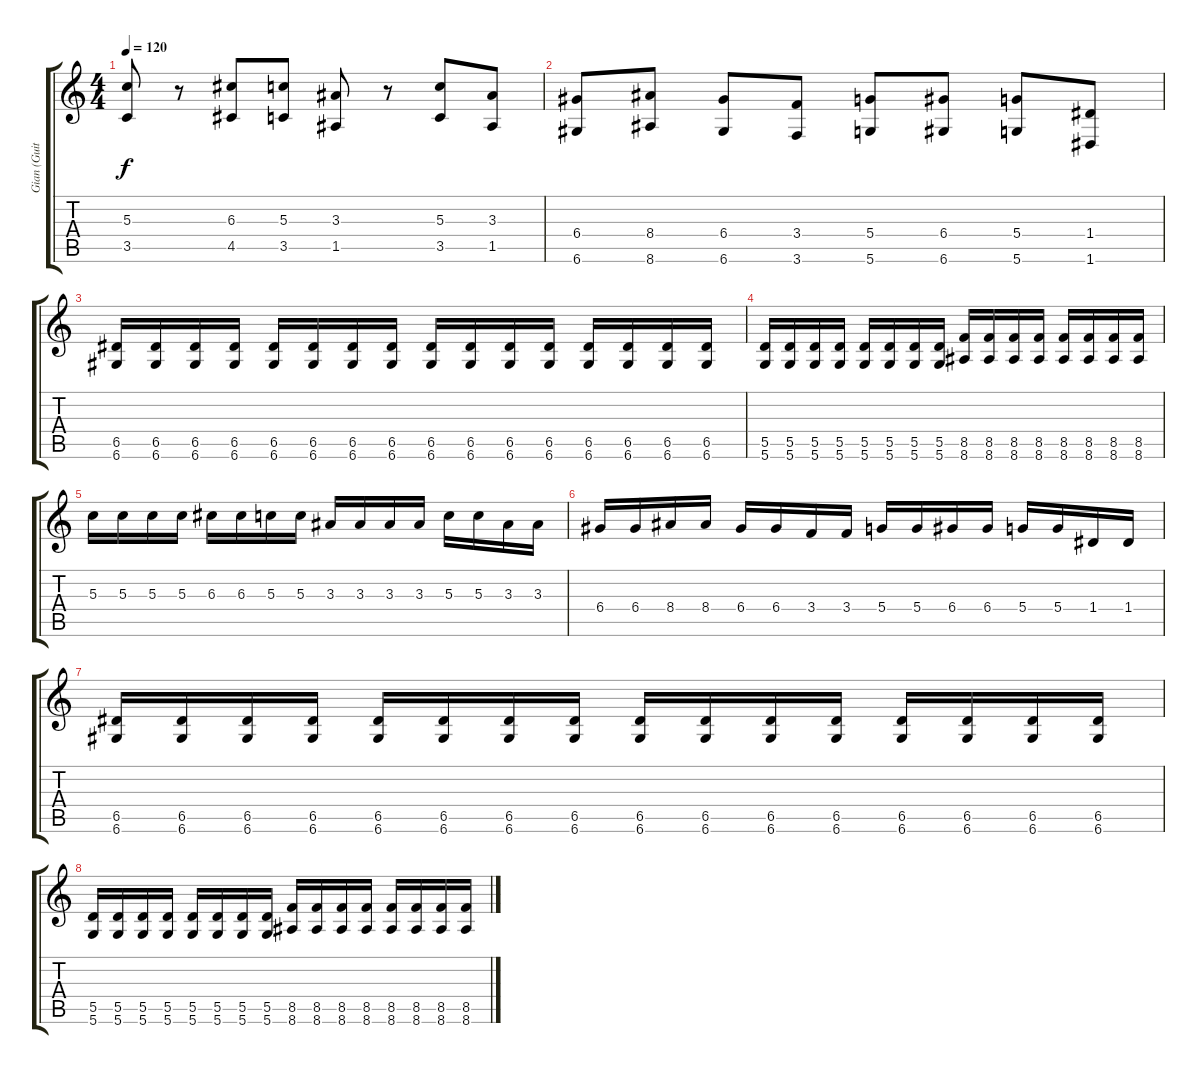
\track ("Gian (Guitar)" "Gian (Guit") {instrument distortionguitar}
\staff {score tabs}
\tuning (E4 B3 G3 D3 A2 D2) {hide}
\ts (4 4)
\tempo 120
\clef g2
\ks c
(5.3 3.5).8{dy f} r.8 (6.3 4.5).8 (5.3 3.5).8 (3.3 1.5).8 r.8 (5.3 3.5).8 (3.3 1.5).8 |
(6.4 6.6).8 (8.4 8.6).8 (6.4 6.6).8 (3.4 3.6).8 (5.4 5.6).8 (6.4 6.6).8 (5.4 5.6).8 (1.4 1.6).8 |
(6.5 6.6).16 (6.5 6.6).16 (6.5 6.6).16 (6.5 6.6).16 (6.5 6.6).16 (6.5 6.6).16 (6.5 6.6).16 (6.5 6.6).16 (6.5 6.6).16 (6.5 6.6).16 (6.5 6.6).16 (6.5 6.6).16 (6.5 6.6).16 (6.5 6.6).16 (6.5 6.6).16 (6.5 6.6).16 |
(5.5 5.6).16 (5.5 5.6).16 (5.5 5.6).16 (5.5 5.6).16 (5.5 5.6).16 (5.5 5.6).16 (5.5 5.6).16 (5.5 5.6).16 (8.5 8.6).16 (8.5 8.6).16 (8.5 8.6).16 (8.5 8.6).16 (8.5 8.6).16 (8.5 8.6).16 (8.5 8.6).16 (8.5 8.6).16 |
5.3.16 5.3.16 5.3.16 5.3.16 6.3.16 6.3.16 5.3.16 5.3.16 3.3.16 3.3.16 3.3.16 3.3.16 5.3.16 5.3.16 3.3.16 3.3.16 |
6.4.16 6.4.16 8.4.16 8.4.16 6.4.16 6.4.16 3.4.16 3.4.16 5.4.16 5.4.16 6.4.16 6.4.16 5.4.16 5.4.16 1.4.16 1.4.16 |
(6.5 6.6).16 (6.5 6.6).16 (6.5 6.6).16 (6.5 6.6).16 (6.5 6.6).16 (6.5 6.6).16 (6.5 6.6).16 (6.5 6.6).16 (6.5 6.6).16 (6.5 6.6).16 (6.5 6.6).16 (6.5 6.6).16 (6.5 6.6).16 (6.5 6.6).16 (6.5 6.6).16 (6.5 6.6).16 |
(5.5 5.6).16 (5.5 5.6).16 (5.5 5.6).16 (5.5 5.6).16 (5.5 5.6).16 (5.5 5.6).16 (5.5 5.6).16 (5.5 5.6).16 (8.5 8.6).16 (8.5 8.6).16 (8.5 8.6).16 (8.5 8.6).16 (8.5 8.6).16 (8.5 8.6).16 (8.5 8.6).16 (8.5 8.6).16
